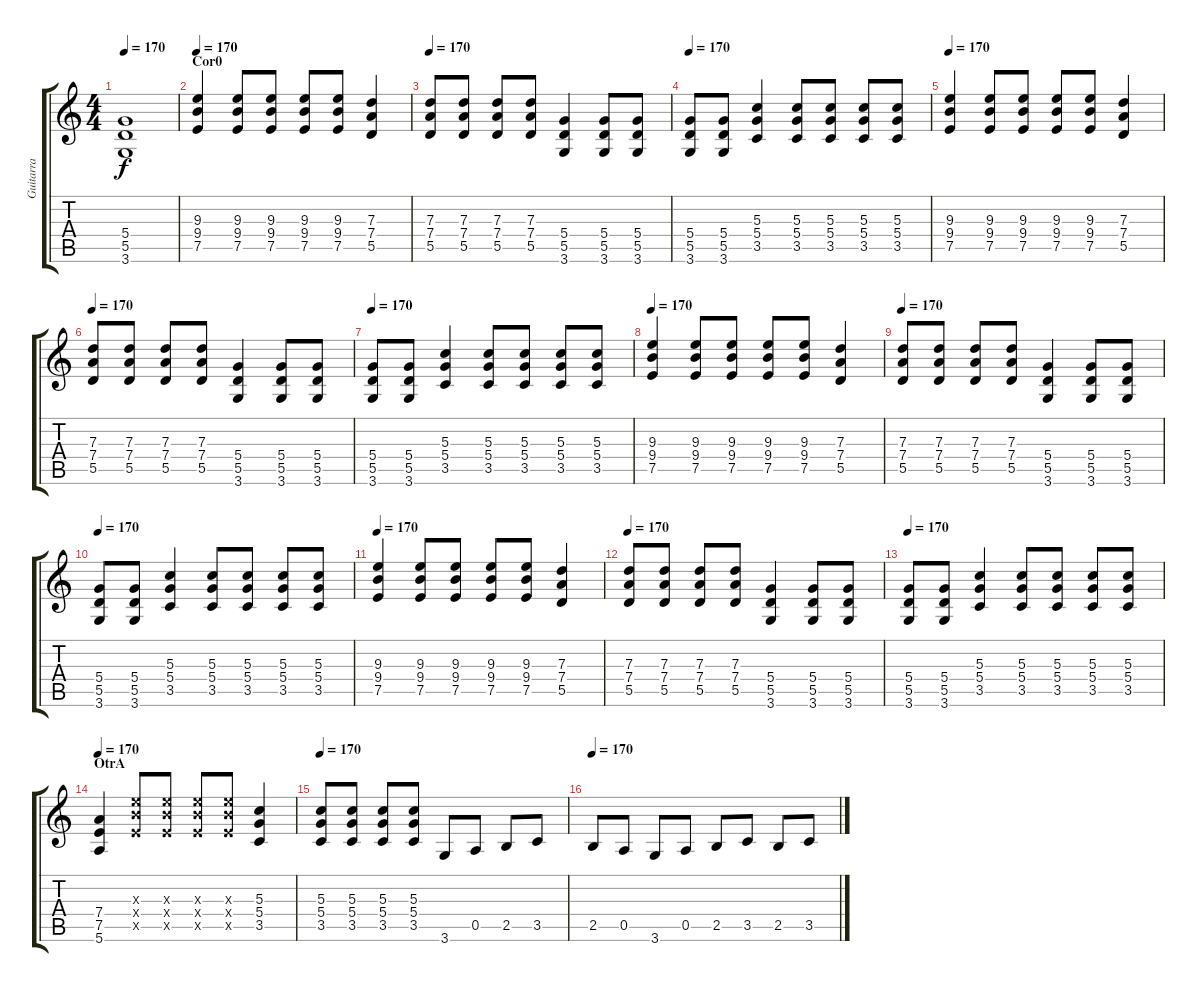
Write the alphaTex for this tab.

\track ("Guitarra " "Guitarra ") {instrument distortionguitar}
\staff {score tabs}
\tuning (E4 B3 G3 D3 A2 E2) {hide}
\ts (4 4)
\tempo 170
\clef g2
\ks c
(5.4{t} 5.5{t} 3.6{t}).1{dy f} |
\section ("" "Cor0")
\tempo 170
(9.3 9.4 7.5).4 (9.3 9.4 7.5).8 (9.3 9.4 7.5).8 (9.3 9.4 7.5).8 (9.3 9.4 7.5).8 (7.3 7.4 5.5).4 |
\tempo 170
(7.3 7.4 5.5).8 (7.3 7.4 5.5).8 (7.3 7.4 5.5).8 (7.3 7.4 5.5).8 (5.4 5.5 3.6).4 (5.4 5.5 3.6).8 (5.4 5.5 3.6).8 |
\tempo 170
(5.4 5.5 3.6).8 (5.4 5.5 3.6).8 (5.3 5.4 3.5).4 (5.3 5.4 3.5).8 (5.3 5.4 3.5).8 (5.3 5.4 3.5).8 (5.3 5.4 3.5).8 |
\tempo 170
(9.3 9.4 7.5).4 (9.3 9.4 7.5).8 (9.3 9.4 7.5).8 (9.3 9.4 7.5).8 (9.3 9.4 7.5).8 (7.3 7.4 5.5).4 |
\tempo 170
(7.3 7.4 5.5).8 (7.3 7.4 5.5).8 (7.3 7.4 5.5).8 (7.3 7.4 5.5).8 (5.4 5.5 3.6).4 (5.4 5.5 3.6).8 (5.4 5.5 3.6).8 |
\tempo 170
(5.4 5.5 3.6).8 (5.4 5.5 3.6).8 (5.3 5.4 3.5).4 (5.3 5.4 3.5).8 (5.3 5.4 3.5).8 (5.3 5.4 3.5).8 (5.3 5.4 3.5).8 |
\tempo 170
(9.3 9.4 7.5).4 (9.3 9.4 7.5).8 (9.3 9.4 7.5).8 (9.3 9.4 7.5).8 (9.3 9.4 7.5).8 (7.3 7.4 5.5).4 |
\tempo 170
(7.3 7.4 5.5).8 (7.3 7.4 5.5).8 (7.3 7.4 5.5).8 (7.3 7.4 5.5).8 (5.4 5.5 3.6).4 (5.4 5.5 3.6).8 (5.4 5.5 3.6).8 |
\tempo 170
(5.4 5.5 3.6).8 (5.4 5.5 3.6).8 (5.3 5.4 3.5).4 (5.3 5.4 3.5).8 (5.3 5.4 3.5).8 (5.3 5.4 3.5).8 (5.3 5.4 3.5).8 |
\tempo 170
(9.3 9.4 7.5).4 (9.3 9.4 7.5).8 (9.3 9.4 7.5).8 (9.3 9.4 7.5).8 (9.3 9.4 7.5).8 (7.3 7.4 5.5).4 |
\tempo 170
(7.3 7.4 5.5).8 (7.3 7.4 5.5).8 (7.3 7.4 5.5).8 (7.3 7.4 5.5).8 (5.4 5.5 3.6).4 (5.4 5.5 3.6).8 (5.4 5.5 3.6).8 |
\tempo 170
(5.4 5.5 3.6).8 (5.4 5.5 3.6).8 (5.3 5.4 3.5).4 (5.3 5.4 3.5).8 (5.3 5.4 3.5).8 (5.3 5.4 3.5).8 (5.3 5.4 3.5).8 |
\section ("" "OtrA")
\tempo 170
(7.4 7.5 5.6).4 (9.3{x} 9.4{x} 7.5{x}).8 (9.3{x} 9.4{x} 7.5{x}).8 (9.3{x} 9.4{x} 7.5{x}).8 (9.3{x} 9.4{x} 7.5{x}).8 (5.3 5.4 3.5).4 |
\tempo 170
(5.3 5.4 3.5).8 (5.3 5.4 3.5).8 (5.3 5.4 3.5).8 (5.3 5.4 3.5).8 3.6.8 0.5.8 2.5.8 3.5.8 |
\tempo 170
2.5.8 0.5.8 3.6.8 0.5.8 2.5.8 3.5.8 2.5.8 3.5.8
